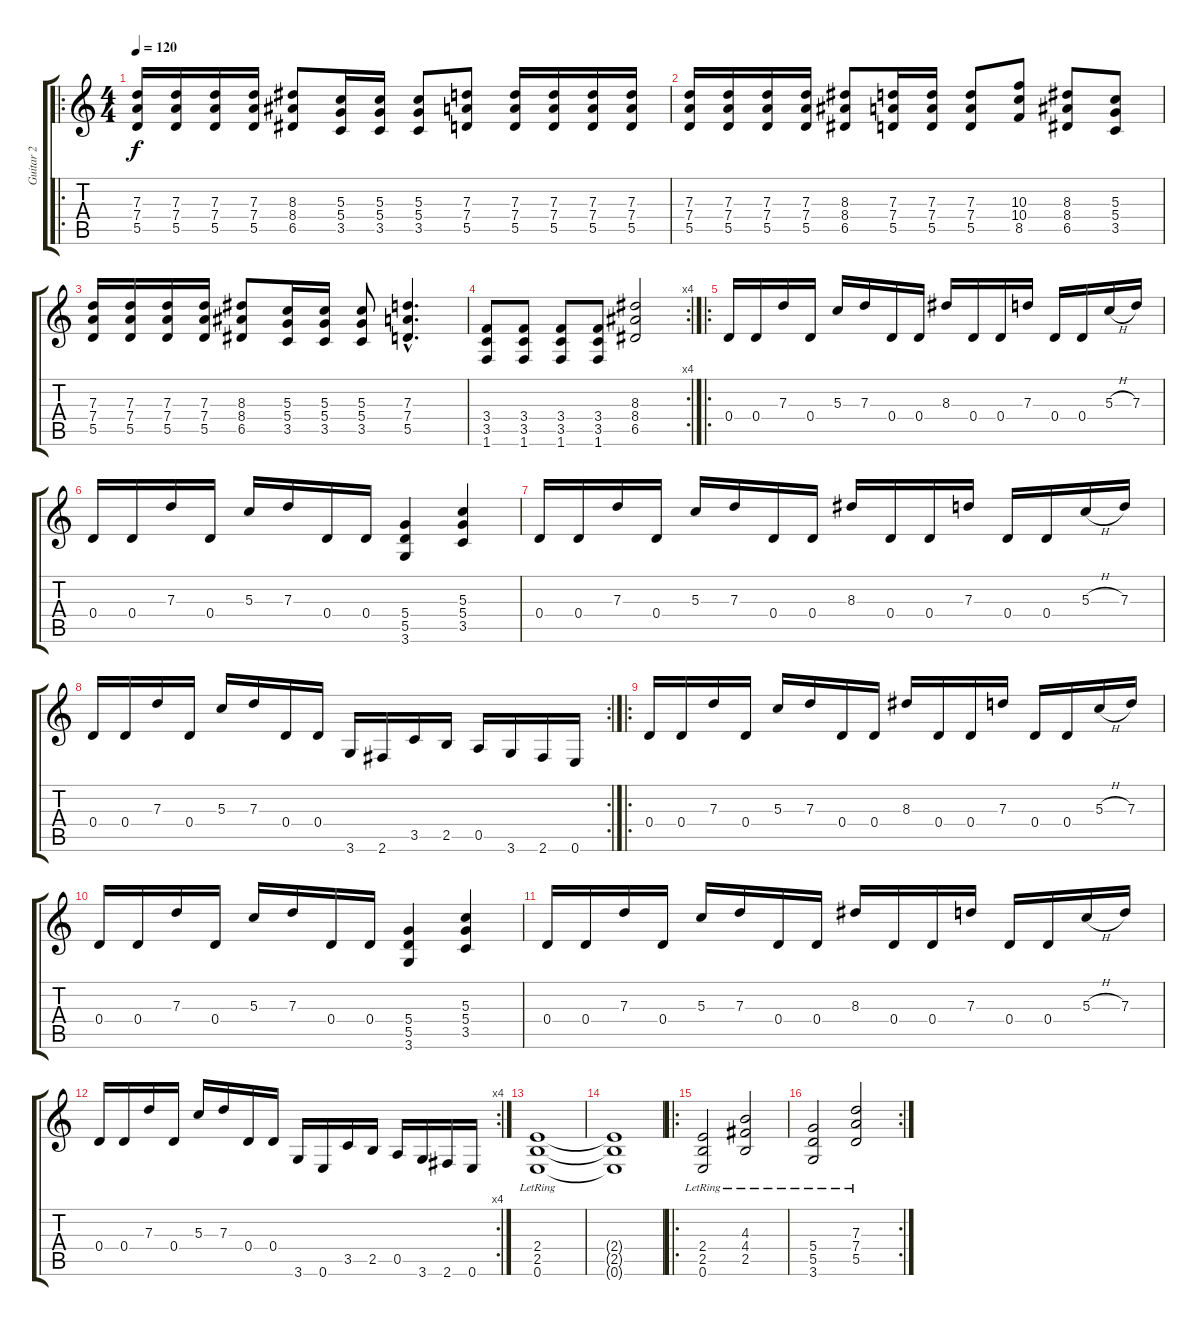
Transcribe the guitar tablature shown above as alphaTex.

\track ("Guitar 2" "Guitar 2") {instrument overdrivenguitar}
\staff {score tabs}
\tuning (E4 B3 G3 D3 A2 E2) {hide}
\ro
\ts (4 4)
\tempo 120
\clef g2
\ks c
(7.3 7.4 5.5).16{dy f} (7.3 7.4 5.5).16 (7.3 7.4 5.5).16 (7.3 7.4 5.5).16 (8.3 8.4 6.5).8 (5.3 5.4 3.5).16 (5.3 5.4 3.5).16 (5.3 5.4 3.5).8 (7.3 7.4 5.5).8 (7.3 7.4 5.5).16 (7.3 7.4 5.5).16 (7.3 7.4 5.5).16 (7.3 7.4 5.5).16 |
(7.3 7.4 5.5).16 (7.3 7.4 5.5).16 (7.3 7.4 5.5).16 (7.3 7.4 5.5).16 (8.3 8.4 6.5).8 (7.3 7.4 5.5).16 (7.3 7.4 5.5).16 (7.3 7.4 5.5).8 (10.3 10.4 8.5).8 (8.3 8.4 6.5).8 (5.3 5.4 3.5).8 |
(7.3 7.4 5.5).16 (7.3 7.4 5.5).16 (7.3 7.4 5.5).16 (7.3 7.4 5.5).16 (8.3 8.4 6.5).8 (5.3 5.4 3.5).16 (5.3 5.4 3.5).16 (5.3 5.4 3.5).8 (7.3{hac} 7.4{hac} 5.5{hac}).4{d} |
\rc 4
(3.4 3.5 1.6).8 (3.4 3.5 1.6).8 (3.4 3.5 1.6).8 (3.4 3.5 1.6).8 (8.3 8.4 6.5).2 |
\ro
0.4.16 0.4.16 7.3.16 0.4.16 5.3.16 7.3.16 0.4.16 0.4.16 8.3.16 0.4.16 0.4.16 7.3.16 0.4.16 0.4.16 5.3{h}.16 7.3.16 |
0.4.16 0.4.16 7.3.16 0.4.16 5.3.16 7.3.16 0.4.16 0.4.16 (5.4 5.5 3.6).4 (5.3 5.4 3.5).4 |
0.4.16 0.4.16 7.3.16 0.4.16 5.3.16 7.3.16 0.4.16 0.4.16 8.3.16 0.4.16 0.4.16 7.3.16 0.4.16 0.4.16 5.3{h}.16 7.3.16 |
\rc 2
0.4.16 0.4.16 7.3.16 0.4.16 5.3.16 7.3.16 0.4.16 0.4.16 3.6.16 2.6.16 3.5.16 2.5.16 0.5.16 3.6.16 2.6.16 0.6.16 |
\ro
0.4.16 0.4.16 7.3.16 0.4.16 5.3.16 7.3.16 0.4.16 0.4.16 8.3.16 0.4.16 0.4.16 7.3.16 0.4.16 0.4.16 5.3{h}.16 7.3.16 |
0.4.16 0.4.16 7.3.16 0.4.16 5.3.16 7.3.16 0.4.16 0.4.16 (5.4 5.5 3.6).4 (5.3 5.4 3.5).4 |
0.4.16 0.4.16 7.3.16 0.4.16 5.3.16 7.3.16 0.4.16 0.4.16 8.3.16 0.4.16 0.4.16 7.3.16 0.4.16 0.4.16 5.3{h}.16 7.3.16 |
\rc 4
0.4.16 0.4.16 7.3.16 0.4.16 5.3.16 7.3.16 0.4.16 0.4.16 3.6.16 0.6.16 3.5.16 2.5.16 0.5.16 3.6.16 2.6.16 0.6.16 |
(2.4{lr} 2.5{lr} 0.6{lr}).1 |
(2.4{t} 2.5{t} 0.6{t}).1 |
\ro
(2.4{lr} 2.5{lr} 0.6).2 (4.3 4.4{lr} 2.5{lr}).2 |
\rc 2
(5.4{lr} 5.5{lr} 3.6).2 (7.3 7.4{lr} 5.5{lr}).2
